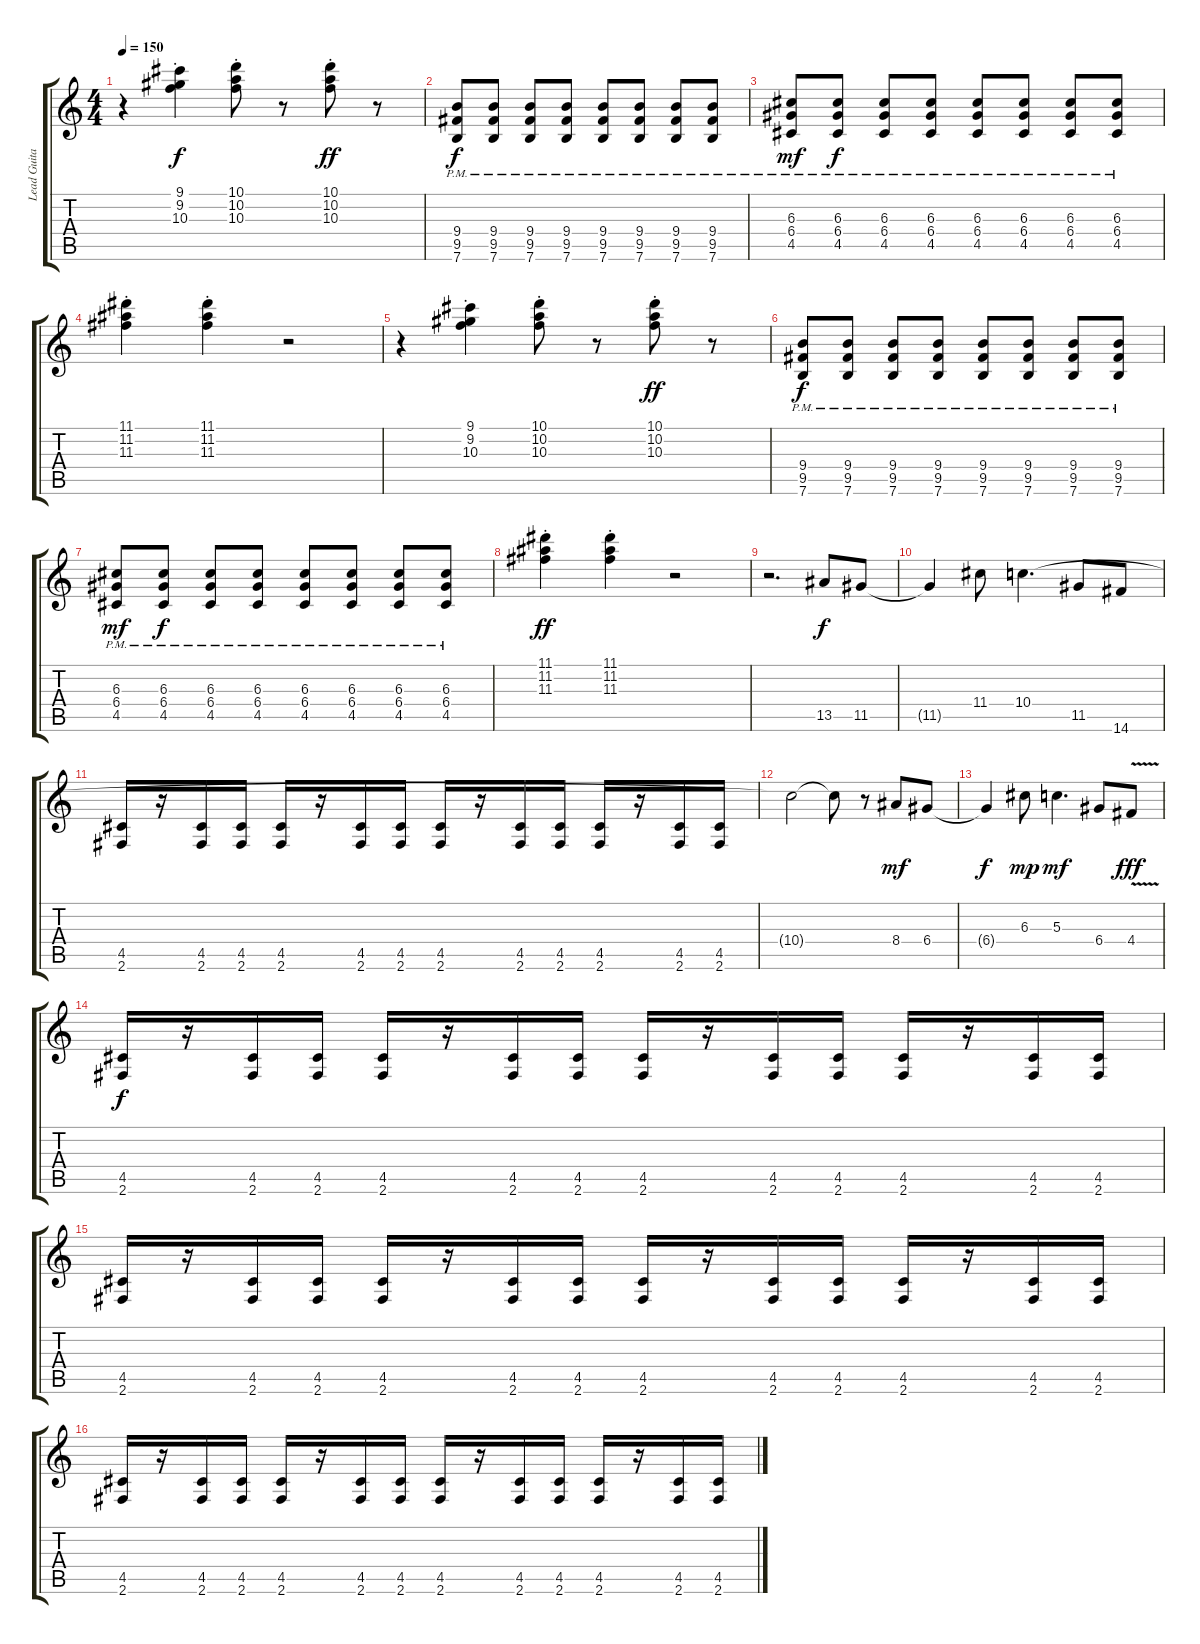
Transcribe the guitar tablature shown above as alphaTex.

\track ("Lead Guitar" "Lead Guita") {instrument distortionguitar}
\staff {score tabs}
\tuning (E4 B3 G3 D3 A2 E2) {hide}
\ts (4 4)
\tempo 150
\clef g2
\ks c
r.4{dy f} (9.1{st} 9.2{st} 10.3{st}).4 (10.1{st} 10.2{st} 10.3{st}).8 r.8 (10.1{st} 10.2{st} 10.3{st}).8{dy ff} r.8 |
(9.4{pm} 9.5{pm} 7.6{pm}).8{dy f} (9.4{pm} 9.5{pm} 7.6{pm}).8 (9.4{pm} 9.5{pm} 7.6{pm}).8 (9.4{pm} 9.5{pm} 7.6{pm}).8 (9.4{pm} 9.5{pm} 7.6{pm}).8 (9.4{pm} 9.5{pm} 7.6{pm}).8 (9.4{pm} 9.5{pm} 7.6{pm}).8 (9.4{pm} 9.5{pm} 7.6{pm}).8 |
(6.3{pm} 6.4{pm} 4.5{pm}).8{dy mf} (6.3{pm} 6.4{pm} 4.5{pm}).8{dy f} (6.3{pm} 6.4{pm} 4.5{pm}).8 (6.3{pm} 6.4{pm} 4.5{pm}).8 (6.3{pm} 6.4{pm} 4.5{pm}).8 (6.3{pm} 6.4{pm} 4.5{pm}).8 (6.3{pm} 6.4{pm} 4.5{pm}).8 (6.3{pm} 6.4{pm} 4.5{pm}).8 |
(11.1{st} 11.2{st} 11.3{st}).4 (11.1{st} 11.2{st} 11.3{st}).4 r.2 |
r.4 (9.1{st} 9.2{st} 10.3{st}).4 (10.1{st} 10.2{st} 10.3{st}).8 r.8 (10.1{st} 10.2{st} 10.3{st}).8{dy ff} r.8 |
(9.4{pm} 9.5{pm} 7.6{pm}).8{dy f} (9.4{pm} 9.5{pm} 7.6{pm}).8 (9.4{pm} 9.5{pm} 7.6{pm}).8 (9.4{pm} 9.5{pm} 7.6{pm}).8 (9.4{pm} 9.5{pm} 7.6{pm}).8 (9.4{pm} 9.5{pm} 7.6{pm}).8 (9.4{pm} 9.5{pm} 7.6{pm}).8 (9.4{pm} 9.5{pm} 7.6{pm}).8 |
(6.3{pm} 6.4{pm} 4.5{pm}).8{dy mf} (6.3{pm} 6.4{pm} 4.5{pm}).8{dy f} (6.3{pm} 6.4{pm} 4.5{pm}).8 (6.3{pm} 6.4{pm} 4.5{pm}).8 (6.3{pm} 6.4{pm} 4.5{pm}).8 (6.3{pm} 6.4{pm} 4.5{pm}).8 (6.3{pm} 6.4{pm} 4.5{pm}).8 (6.3{pm} 6.4{pm} 4.5{pm}).8 |
(11.1{st} 11.2{st} 11.3{st}).4{dy ff} (11.1{st} 11.2{st} 11.3{st}).4 r.2 |
r.2{d} 13.5.8{dy f} 11.5.8 |
11.5{t}.4 11.4.8 10.4.4{d} 11.5.8 14.6.8 |
(4.5 2.6).16 r.16 (4.5 2.6).16 (4.5 2.6).16 (4.5 2.6).16 r.16 (4.5 2.6).16 (4.5 2.6).16 (4.5 2.6).16 r.16 (4.5 2.6).16 (4.5 2.6).16 (4.5 2.6).16 r.16 (4.5 2.6).16 (4.5 2.6).16 |
10.4{t}.2 10.4{t}.8 r.8 8.4.8{dy mf} 6.4.8 |
6.4{t}.4{dy f} 6.3.8{dy mp} 5.3.4{d dy mf} 6.4.8 4.4{v}.8{dy fff} |
(4.5 2.6).16{dy f} r.16 (4.5 2.6).16 (4.5 2.6).16 (4.5 2.6).16 r.16 (4.5 2.6).16 (4.5 2.6).16 (4.5 2.6).16 r.16 (4.5 2.6).16 (4.5 2.6).16 (4.5 2.6).16 r.16 (4.5 2.6).16 (4.5 2.6).16 |
(4.5 2.6).16 r.16 (4.5 2.6).16 (4.5 2.6).16 (4.5 2.6).16 r.16 (4.5 2.6).16 (4.5 2.6).16 (4.5 2.6).16 r.16 (4.5 2.6).16 (4.5 2.6).16 (4.5 2.6).16 r.16 (4.5 2.6).16 (4.5 2.6).16 |
(4.5 2.6).16 r.16 (4.5 2.6).16 (4.5 2.6).16 (4.5 2.6).16 r.16 (4.5 2.6).16 (4.5 2.6).16 (4.5 2.6).16 r.16 (4.5 2.6).16 (4.5 2.6).16 (4.5 2.6).16 r.16 (4.5 2.6).16 (4.5 2.6).16
